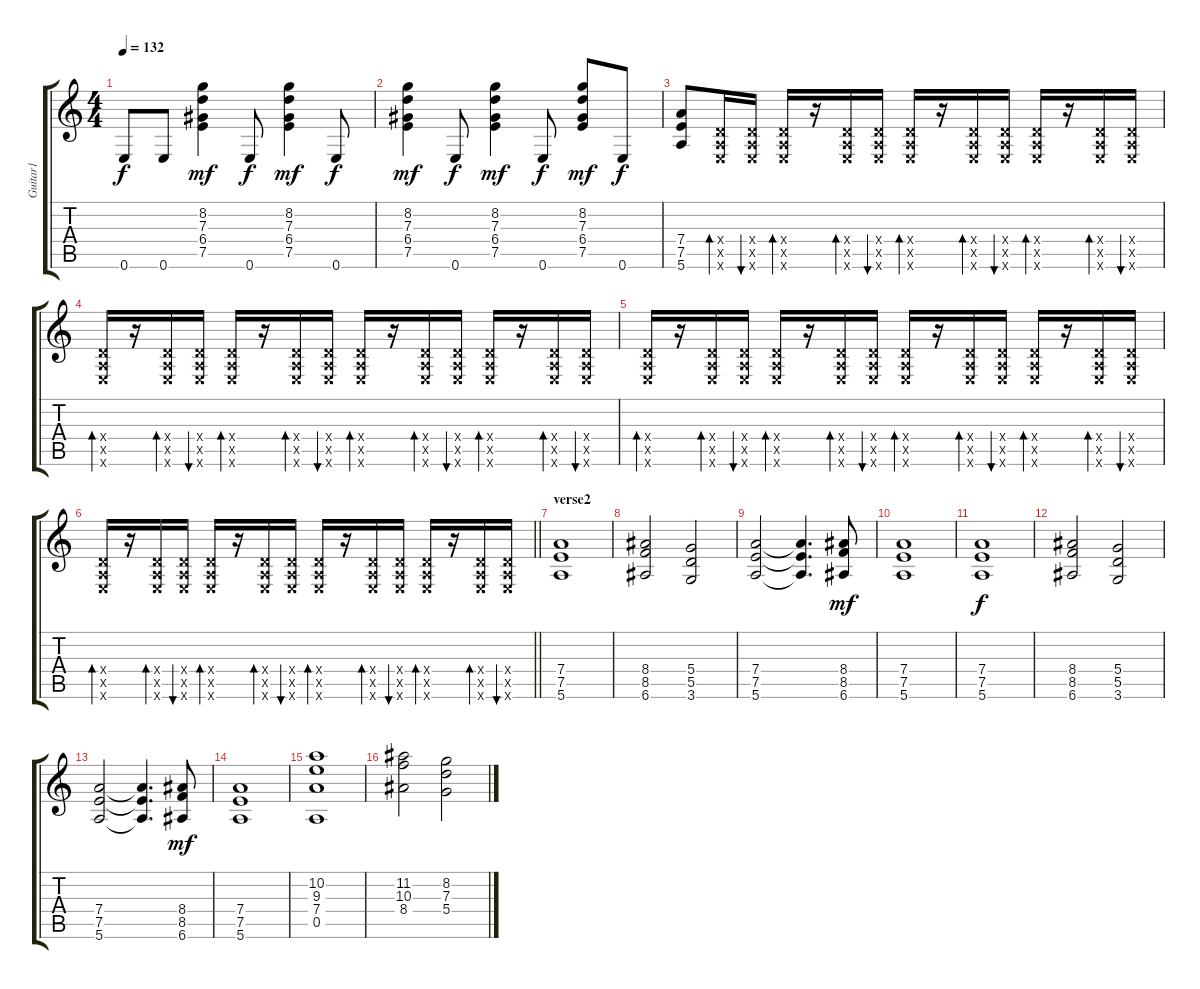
\track ("Guitar1" "Guitar1") {instrument overdrivenguitar}
\staff {score tabs}
\tuning (E4 B3 G3 D3 A2 E2) {hide}
\ts (4 4)
\tempo 132
\clef g2
\ks c
0.6{t}.8{dy f} 0.6.8 (8.2 7.3 6.4 7.5).4{dy mf} 0.6.8{dy f} (8.2 7.3 6.4 7.5).4{dy mf} 0.6.8{dy f} |
(8.2 7.3 6.4 7.5).4{dy mf} 0.6.8{dy f} (8.2 7.3 6.4 7.5).4{dy mf} 0.6.8{dy f} (8.2 7.3 6.4 7.5).8{dy mf} 0.6.8{dy f} |
(7.4 7.5 5.6).8 (0.4{x} 0.5{x} 0.6{x}).16{bd 60} (0.4{x} 0.5{x} 0.6{x}).16{bu 60} (0.4{x} 0.5{x} 0.6{x}).16{bd 60} r.16 (0.4{x} 0.5{x} 0.6{x}).16{bd 60} (0.4{x} 0.5{x} 0.6{x}).16{bu 60} (0.4{x} 0.5{x} 0.6{x}).16{bd 60} r.16 (0.4{x} 0.5{x} 0.6{x}).16{bd 60} (0.4{x} 0.5{x} 0.6{x}).16{bu 60} (0.4{x} 0.5{x} 0.6{x}).16{bd 60} r.16 (0.4{x} 0.5{x} 0.6{x}).16{bd 60} (0.4{x} 0.5{x} 0.6{x}).16{bu 60} |
(0.4{x} 0.5{x} 0.6{x}).16{bd 60} r.16 (0.4{x} 0.5{x} 0.6{x}).16{bd 60} (0.4{x} 0.5{x} 0.6{x}).16{bu 60} (0.4{x} 0.5{x} 0.6{x}).16{bd 60} r.16 (0.4{x} 0.5{x} 0.6{x}).16{bd 60} (0.4{x} 0.5{x} 0.6{x}).16{bu 60} (0.4{x} 0.5{x} 0.6{x}).16{bd 60} r.16 (0.4{x} 0.5{x} 0.6{x}).16{bd 60} (0.4{x} 0.5{x} 0.6{x}).16{bu 60} (0.4{x} 0.5{x} 0.6{x}).16{bd 60} r.16 (0.4{x} 0.5{x} 0.6{x}).16{bd 60} (0.4{x} 0.5{x} 0.6{x}).16{bu 60} |
(0.4{x} 0.5{x} 0.6{x}).16{bd 60} r.16 (0.4{x} 0.5{x} 0.6{x}).16{bd 60} (0.4{x} 0.5{x} 0.6{x}).16{bu 60} (0.4{x} 0.5{x} 0.6{x}).16{bd 60} r.16 (0.4{x} 0.5{x} 0.6{x}).16{bd 60} (0.4{x} 0.5{x} 0.6{x}).16{bu 60} (0.4{x} 0.5{x} 0.6{x}).16{bd 60} r.16 (0.4{x} 0.5{x} 0.6{x}).16{bd 60} (0.4{x} 0.5{x} 0.6{x}).16{bu 60} (0.4{x} 0.5{x} 0.6{x}).16{bd 60} r.16 (0.4{x} 0.5{x} 0.6{x}).16{bd 60} (0.4{x} 0.5{x} 0.6{x}).16{bu 60} |
\barLineRight lightlight
(0.4{x} 0.5{x} 0.6{x}).16{bd 60} r.16 (0.4{x} 0.5{x} 0.6{x}).16{bd 60} (0.4{x} 0.5{x} 0.6{x}).16{bu 60} (0.4{x} 0.5{x} 0.6{x}).16{bd 60} r.16 (0.4{x} 0.5{x} 0.6{x}).16{bd 60} (0.4{x} 0.5{x} 0.6{x}).16{bu 60} (0.4{x} 0.5{x} 0.6{x}).16{bd 60} r.16 (0.4{x} 0.5{x} 0.6{x}).16{bd 60} (0.4{x} 0.5{x} 0.6{x}).16{bu 60} (0.4{x} 0.5{x} 0.6{x}).16{bd 60} r.16 (0.4{x} 0.5{x} 0.6{x}).16{bd 60} (0.4{x} 0.5{x} 0.6{x}).16{bu 60} |
\section ("" "verse2")
(7.4 7.5 5.6).1 |
(8.4 8.5 6.6).2 (5.4 5.5 3.6).2 |
(7.4 7.5 5.6).2 (7.4{t} 7.5{t} 5.6{t}).4{d} (8.4 8.5 6.6).8{dy mf} |
(7.4 7.5 5.6).1 |
(7.4 7.5 5.6).1{dy f} |
(8.4 8.5 6.6).2 (5.4 5.5 3.6).2 |
(7.4 7.5 5.6).2 (7.4{t} 7.5{t} 5.6{t}).4{d} (8.4 8.5 6.6).8{dy mf} |
(7.4 7.5 5.6).1 |
(10.2 9.3 7.4 0.5).1 |
(11.2 10.3 8.4).2 (8.2 7.3 5.4).2
